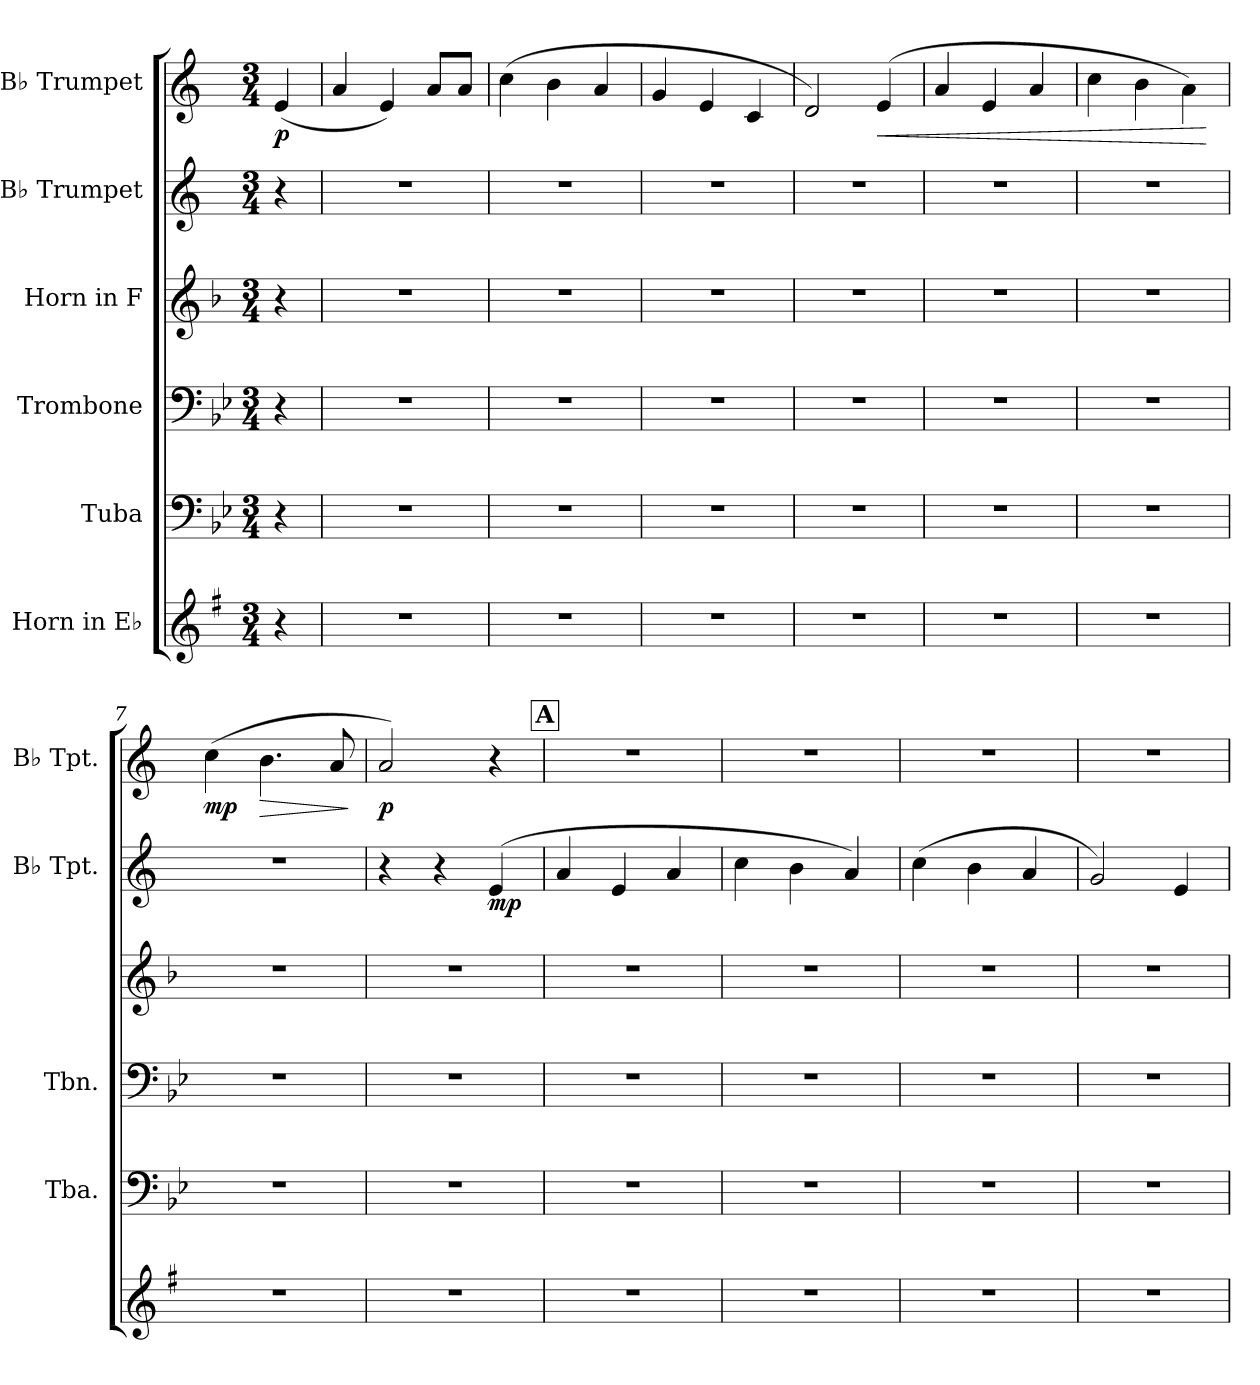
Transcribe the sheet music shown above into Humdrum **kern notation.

**kern	**kern	**kern	**kern	**kern	**dynam	**kern	**dynam
*part6	*part5	*part4	*part3	*part2	*part2	*part1	*part1
*staff6	*staff5	*staff4	*staff3	*staff2	*staff2	*staff1	*staff1
*I"Horn in E♭	*I"Tuba	*I"Trombone	*I"Horn in F	*I"B♭ Trumpet	*	*I"B♭ Trumpet	*
*	*I'Tba.	*I'Tbn.	*	*I'B♭ Tpt.	*	*I'B♭ Tpt.	*
*clefG2	*clefF4	*clefF4	*clefG2	*clefG2	*	*clefG2	*
*ITrd5c9	*	*	*ITrd4c7	*ITrd1c2	*	*ITrd1c2	*
*k[b-e-]	*k[b-e-]	*k[b-e-]	*k[b-e-]	*k[b-e-]	*	*k[b-e-]	*
*M3/4	*M3/4	*M3/4	*M3/4	*M3/4	*	*M3/4	*
*MM100	*MM100	*MM100	*MM100	*MM100	*	*MM100	*
=	=	=	=	=	=	=	=
!	!	!	!	!	!	!	!LO:DY:b
4r	4r	4r	4r	4r	.	(<4d/	p
=1	=1	=1	=1	=1	=1	=1	=1
2.r	2.r	2.r	2.r	2.r	.	4g/	.
.	.	.	.	.	.	4d/)	.
.	.	.	.	.	.	8g/L	.
.	.	.	.	.	.	8g/J	.
=2	=2	=2	=2	=2	=2	=2	=2
2.r	2.r	2.r	2.r	2.r	.	(>4b-\	.
.	.	.	.	.	.	4a\	.
.	.	.	.	.	.	4g/	.
=3	=3	=3	=3	=3	=3	=3	=3
2.r	2.r	2.r	2.r	2.r	.	4f/	.
.	.	.	.	.	.	4d/	.
.	.	.	.	.	.	4B-/	.
=4	=4	=4	=4	=4	=4	=4	=4
2.r	2.r	2.r	2.r	2.r	.	2c/)	.
!	!	!	!	!	!	!	!LO:HP:b
.	.	.	.	.	.	(>4d/	<
=5	=5	=5	=5	=5	=5	=5	=5
2.r	2.r	2.r	2.r	2.r	.	4g/	.
.	.	.	.	.	.	4d/	.
.	.	.	.	.	.	4g/	.
=6	=6	=6	=6	=6	=6	=6	=6
2.r	2.r	2.r	2.r	2.r	.	4b-\	.
.	.	.	.	.	.	4a\	.
.	.	.	.	.	.	4g\)	.
.	.	.	.	.	.	.	[
=7	=7	=7	=7	=7	=7	=7	=7
!	!	!	!	!	!	!	!LO:DY:b
2.r	2.r	2.r	2.r	2.r	.	(>4b-\	mp
!	!	!	!	!	!	!	!LO:HP:b
.	.	.	.	.	.	4.a\	>
.	.	.	.	.	.	8g/	.
.	.	.	.	.	.	.	]
=8	=8	=8	=8	=8	=8	=8	=8
!	!	!	!	!	!	!	!LO:DY:b
2.r	2.r	2.r	2.r	4r	.	2g/)	p
.	.	.	.	4r	.	.	.
!	!	!	!	!	!LO:DY:b	!	!
.	.	.	.	(>4d/	mp	4r	.
!!LO:REH:place=s1:a:B:fs=14:t=A
=9	=9	=9	=9	=9	=9	=9	=9
2.r	2.r	2.r	2.r	4g/	.	2.r	.
.	.	.	.	4d/	.	.	.
.	.	.	.	4g/	.	.	.
=10	=10	=10	=10	=10	=10	=10	=10
2.r	2.r	2.r	2.r	4b-\	.	2.r	.
.	.	.	.	4a\	.	.	.
.	.	.	.	4g/)	.	.	.
=11	=11	=11	=11	=11	=11	=11	=11
2.r	2.r	2.r	2.r	(>4b-\	.	2.r	.
.	.	.	.	4a\	.	.	.
.	.	.	.	4g/	.	.	.
=12	=12	=12	=12	=12	=12	=12	=12
2.r	2.r	2.r	2.r	2f/)	.	2.r	.
.	.	.	.	4d/	.	.	.
=	=	=	=	=	=	=	=
*-	*-	*-	*-	*-	*-	*-	*-
